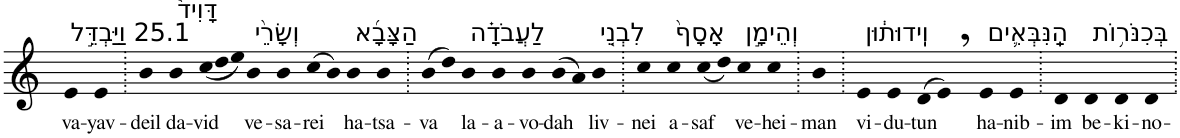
**kern	**text
*part1	*part1
*staff1	*staff1
*I"Piano	*
*I'Pno	*
*clefG2	*
*k[]	*
=1	=1
!LO:TX:a:t=25.1 וַיַּבְדֵּ֣ל	!
!	!LO:LY:b
4e	va-
!	!LO:LY:b
4e	-yav-
=2.	=2.
!	!LO:LY:b
4b	-deil
!LO:TX:a:t=דָּוִיד֩	!
!	!LO:LY:b
4b	da-
*Xtuplet	*
!	!LO:LY:b
(<12cc	-vid
12dd	.
12ee)	.
!LO:TX:a:t=וְשָׂרֵ֨י	!
!	!LO:LY:b
4b	ve-
!	!LO:LY:b
4b	-sa-
!	!LO:LY:b
(>8cc	-rei
8b)	.
!LO:TX:a:t=הַצָּבָ֜א	!
!	!LO:LY:b
4b	ha-
!	!LO:LY:b
4b	-tsa-
=3.	=3.
!	!LO:LY:b
(>8b	-va
8dd)	.
!LO:TX:a:t=לַעֲבֹדָ֗ה	!
!	!LO:LY:b
4b	la-
!	!LO:LY:b
4b	-a-
!	!LO:LY:b
4b	-vo-
!	!LO:LY:b
(>8b	-dah
8a)	.
!LO:TX:a:t=לִבְנֵ֤י	!
!	!LO:LY:b
4b	liv-
=4.	=4.
!	!LO:LY:b
4cc	-nei
!LO:TX:a:t=אָסָף֙	!
!	!LO:LY:b
4cc	a-
!	!LO:LY:b
(<8cc	-saf
8dd)	.
!LO:TX:a:t=וְהֵימָ֣ן	!
!	!LO:LY:b
4cc	ve-
!	!LO:LY:b
4cc	-hei-
=5.	=5.
!	!LO:LY:b
4b	-man
=6.	=6.
!LO:TX:a:t=וִֽידוּת֔וּן	!
!	!LO:LY:b
4e	vi-
!	!LO:LY:b
4e	-du-
!	!LO:LY:b
(>8d	-tun
8e,)	.
!LO:TX:a:t=הַֽנִּבְּאִ֛ים	!
!	!LO:LY:b
4e	ha-
!	!LO:LY:b
4e	-nib-
=7.	=7.
!	!LO:LY:b
4d	-im
!LO:TX:a:t=בְּכִנֹּר֥וֹת	!
!	!LO:LY:b
4d	be-
!	!LO:LY:b
4d	-ki-
!	!LO:LY:b
4d	-no-
=.	=.
*-	*-
